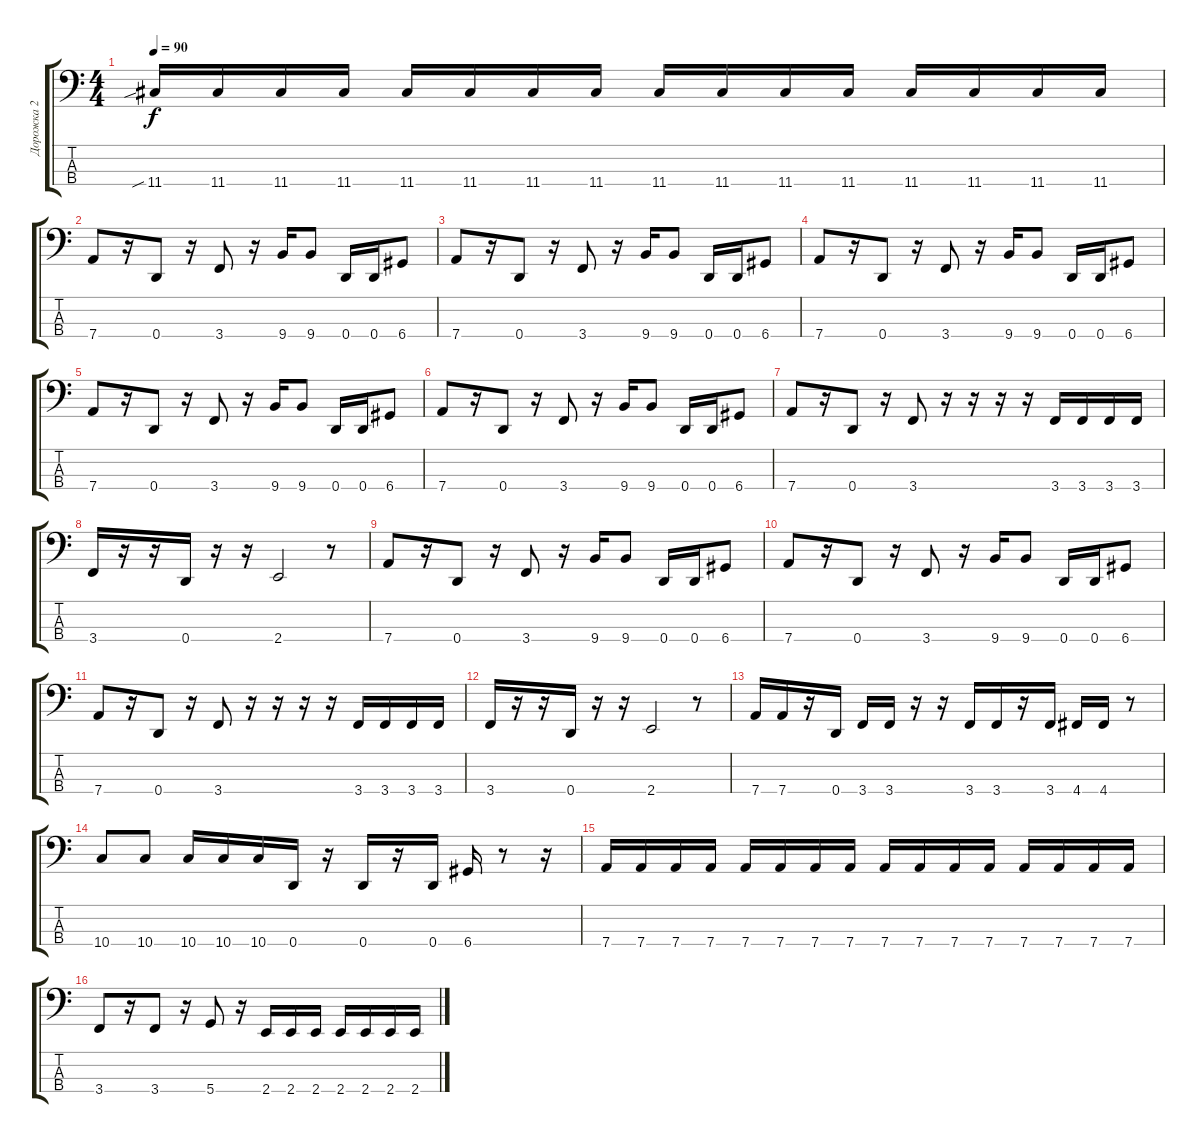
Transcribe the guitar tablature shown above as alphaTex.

\track ("Дорожка 2" "Дорожка 2") {instrument electricbassfinger}
\staff {score tabs}
\tuning (G2 D2 A1 D1) {hide}
\ts (4 4)
\tempo 90
\clef f4
\ks c
11.4{sib}.16{dy f} 11.4.16 11.4.16 11.4.16 11.4.16 11.4.16 11.4.16 11.4.16 11.4.16 11.4.16 11.4.16 11.4.16 11.4.16 11.4.16 11.4.16 11.4.16 |
7.4.8 r.16 0.4.8 r.16 3.4.8 r.16 9.4.16 9.4.8 0.4.16 0.4.16 6.4.8 |
7.4.8 r.16 0.4.8 r.16 3.4.8 r.16 9.4.16 9.4.8 0.4.16 0.4.16 6.4.8 |
7.4.8 r.16 0.4.8 r.16 3.4.8 r.16 9.4.16 9.4.8 0.4.16 0.4.16 6.4.8 |
7.4.8 r.16 0.4.8 r.16 3.4.8 r.16 9.4.16 9.4.8 0.4.16 0.4.16 6.4.8 |
7.4.8 r.16 0.4.8 r.16 3.4.8 r.16 9.4.16 9.4.8 0.4.16 0.4.16 6.4.8 |
7.4.8 r.16 0.4.8 r.16 3.4.8 r.16 r.16 r.16 r.16 3.4.16 3.4.16 3.4.16 3.4.16 |
3.4.16 r.16 r.16 0.4.16 r.16 r.16 2.4.2 r.8 |
7.4.8 r.16 0.4.8 r.16 3.4.8 r.16 9.4.16 9.4.8 0.4.16 0.4.16 6.4.8 |
7.4.8 r.16 0.4.8 r.16 3.4.8 r.16 9.4.16 9.4.8 0.4.16 0.4.16 6.4.8 |
7.4.8 r.16 0.4.8 r.16 3.4.8 r.16 r.16 r.16 r.16 3.4.16 3.4.16 3.4.16 3.4.16 |
3.4.16 r.16 r.16 0.4.16 r.16 r.16 2.4.2 r.8 |
7.4.16 7.4.16 r.16 0.4.16 3.4.16 3.4.16 r.16 r.16 3.4.16 3.4.16 r.16 3.4.16 4.4.16 4.4.16 r.8 |
10.4.8 10.4.8 10.4.16 10.4.16 10.4.16 0.4.16 r.16 0.4.16 r.16 0.4.16 6.4.16 r.8 r.16 |
7.4.16 7.4.16 7.4.16 7.4.16 7.4.16 7.4.16 7.4.16 7.4.16 7.4.16 7.4.16 7.4.16 7.4.16 7.4.16 7.4.16 7.4.16 7.4.16 |
3.4.8 r.16 3.4.8 r.16 5.4.8 r.16 2.4.16 2.4.16 2.4.16 2.4.16 2.4.16 2.4.16 2.4.16
